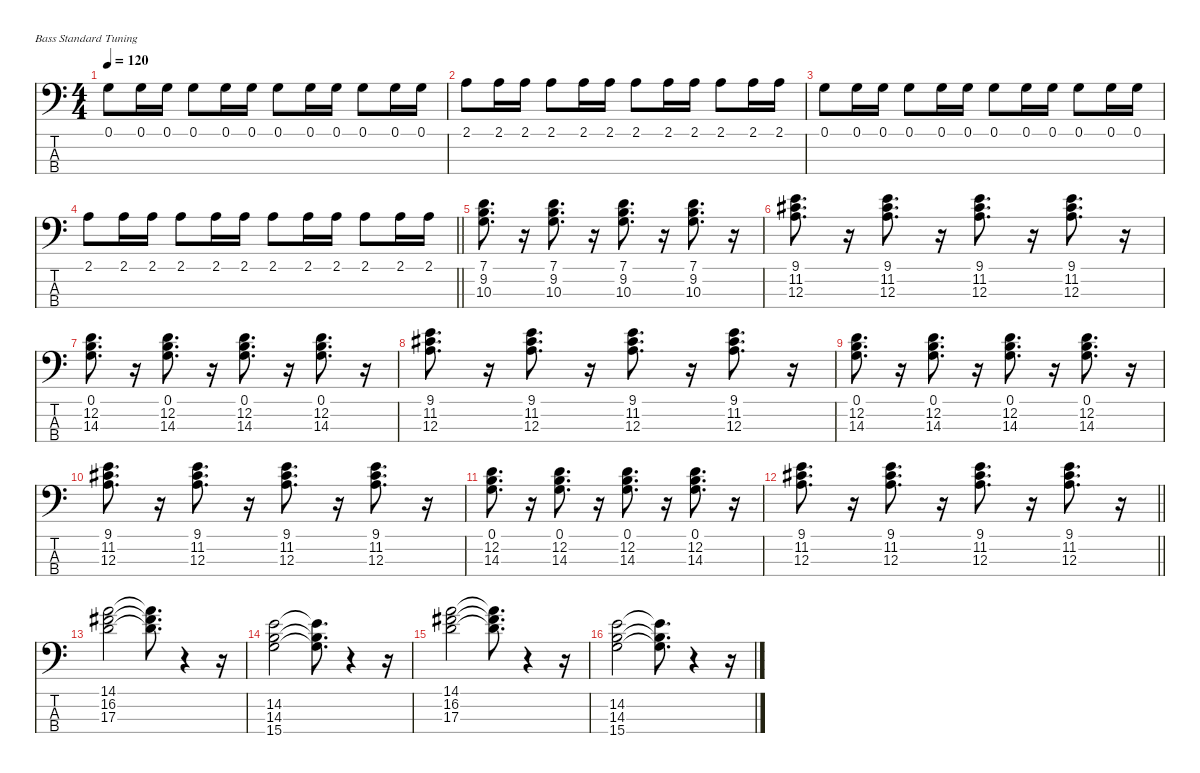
\defaultSystemsLayout 4
\hideDynamics
\bracketExtendMode nobrackets
\singleTrackTrackNamePolicy hidden
\multiTrackTrackNamePolicy hidden
\firstSystemTrackNameMode fullname
\firstSystemTrackNameOrientation horizontal
\otherSystemsTrackNameOrientation horizontal
\track ("Piste 2" "el.bs.") {instrument electricbassfinger}
\staff {score tabs}
\tuning (G2 D2 A1 E1)
\ts (4 4)
\beaming (8 2 2 2 2)
\tempo 120
\clef f4
\ks c
0.1.8{dy mf instrument electricbassfinger beam Down} 0.1.16{beam Down} 0.1.16{beam Down} 0.1.8{beam Down} 0.1.16{beam Down} 0.1.16{beam Down} 0.1.8{beam Down} 0.1.16{beam Down} 0.1.16{beam Down} 0.1.8{beam Down} 0.1.16{beam Down} 0.1.16{beam Down} |
2.1.8{beam Down} 2.1.16{beam Down} 2.1.16{beam Down} 2.1.8{beam Down} 2.1.16{beam Down} 2.1.16{beam Down} 2.1.8{beam Down} 2.1.16{beam Down} 2.1.16{beam Down} 2.1.8{beam Down} 2.1.16{beam Down} 2.1.16{beam Down} |
0.1.8{beam Down} 0.1.16{beam Down} 0.1.16{beam Down} 0.1.8{beam Down} 0.1.16{beam Down} 0.1.16{beam Down} 0.1.8{beam Down} 0.1.16{beam Down} 0.1.16{beam Down} 0.1.8{beam Down} 0.1.16{beam Down} 0.1.16{beam Down} |
\barLineRight lightlight
2.1.8{beam Down} 2.1.16{beam Down} 2.1.16{beam Down} 2.1.8{beam Down} 2.1.16{beam Down} 2.1.16{beam Down} 2.1.8{beam Down} 2.1.16{beam Down} 2.1.16{beam Down} 2.1.8{beam Down} 2.1.16{beam Down} 2.1.16{beam Down} |
(7.1 9.2 10.3).8{d beam Down} r.16{beam Down} (7.1 9.2 10.3).8{d beam Down} r.16{beam Down} (7.1 9.2 10.3).8{d beam Down} r.16{beam Down} (7.1 9.2 10.3).8{d beam Down} r.16{beam Down} |
(9.1 11.2{acc #} 12.3).8{d beam Down} r.16{beam Down} (9.1 11.2{acc #} 12.3).8{d beam Down} r.16{beam Down} (9.1 11.2{acc #} 12.3).8{d beam Down} r.16{beam Down} (9.1 11.2{acc #} 12.3).8{d beam Down} r.16{beam Down} |
(0.1 12.2 14.3).8{d beam Down} r.16{beam Down} (0.1 12.2 14.3).8{d beam Down} r.16{beam Down} (0.1 12.2 14.3).8{d beam Down} r.16{beam Down} (0.1 12.2 14.3).8{d beam Down} r.16{beam Down} |
(9.1 11.2{acc #} 12.3).8{d beam Down} r.16{beam Down} (9.1 11.2{acc #} 12.3).8{d beam Down} r.16{beam Down} (9.1 11.2{acc #} 12.3).8{d beam Down} r.16{beam Down} (9.1 11.2{acc #} 12.3).8{d beam Down} r.16{beam Down} |
(0.1 12.2 14.3).8{d beam Down} r.16{beam Down} (0.1 12.2 14.3).8{d beam Down} r.16{beam Down} (0.1 12.2 14.3).8{d beam Down} r.16{beam Down} (0.1 12.2 14.3).8{d beam Down} r.16{beam Down} |
(9.1 11.2{acc #} 12.3).8{d beam Down} r.16{beam Down} (9.1 11.2{acc #} 12.3).8{d beam Down} r.16{beam Down} (9.1 11.2{acc #} 12.3).8{d beam Down} r.16{beam Down} (9.1 11.2{acc #} 12.3).8{d beam Down} r.16{beam Down} |
(0.1 12.2 14.3).8{d beam Down} r.16{beam Down} (0.1 12.2 14.3).8{d beam Down} r.16{beam Down} (0.1 12.2 14.3).8{d beam Down} r.16{beam Down} (0.1 12.2 14.3).8{d beam Down} r.16{beam Down} |
\barLineRight lightlight
(9.1 11.2{acc #} 12.3).8{d beam Down} r.16{beam Down} (9.1 11.2{acc #} 12.3).8{d beam Down} r.16{beam Down} (9.1 11.2{acc #} 12.3).8{d beam Down} r.16{beam Down} (9.1 11.2{acc #} 12.3).8{d beam Down} r.16{beam Down} |
(14.1 16.2{acc #} 17.3).2{beam Down} (14.1{t} 16.2{t acc #} 17.3{t}).8{d dy f beam Down} r.4{beam Down} r.16{beam Down} |
(14.2 14.3 15.4).2{dy mf beam Down} (14.2{t} 14.3{t} 15.4{t}).8{d dy f beam Down} r.4{beam Down} r.16{beam Down} |
(14.1 16.2{acc #} 17.3).2{dy mf beam Down} (14.1{t} 16.2{t acc #} 17.3{t}).8{d dy f beam Down} r.4{beam Down} r.16{beam Down} |
(14.2 14.3 15.4).2{dy mf beam Down} (14.2{t} 14.3{t} 15.4{t}).8{d dy f beam Down} r.4{beam Down} r.16{beam Down}
